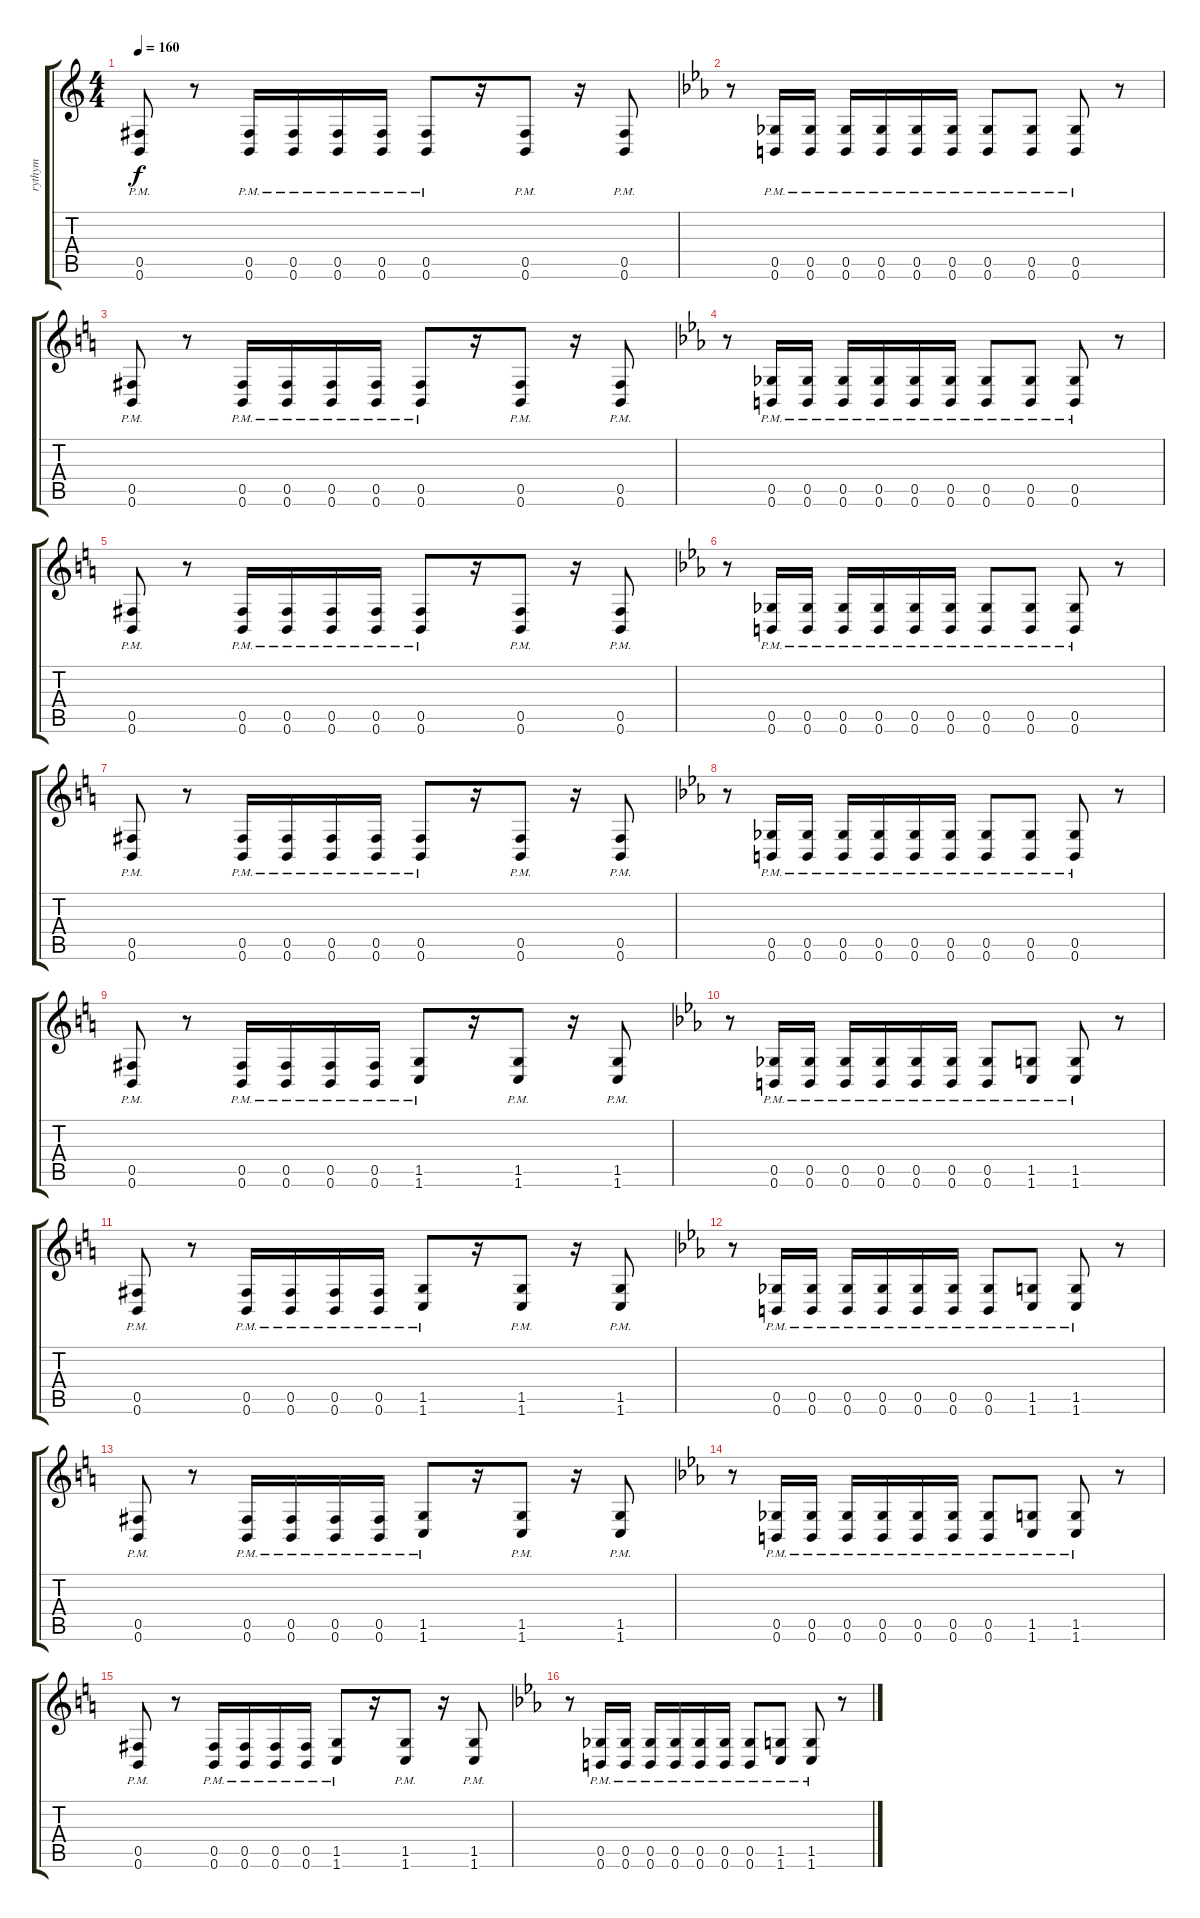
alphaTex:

\track ("rythym" "rythym") {instrument overdrivenguitar}
\staff {score tabs}
\tuning (Db4 Ab3 E3 B2 Gb2 B1) {hide}
\ts (4 4)
\tempo 160
\clef g2
\ks c
(0.5{pm} 0.6{pm}).8{dy f} r.8 (0.5{pm} 0.6{pm}).16 (0.5{pm} 0.6{pm}).16 (0.5{pm} 0.6{pm}).16 (0.5{pm} 0.6{pm}).16 (0.5{pm} 0.6{pm}).8 r.16 (0.5{pm} 0.6{pm}).8 r.16 (0.5{pm} 0.6{pm}).8 |
\ks cminor
r.8 (0.5{pm} 0.6{pm}).16 (0.5{pm} 0.6{pm}).16 (0.5{pm} 0.6{pm}).16 (0.5{pm} 0.6{pm}).16 (0.5{pm} 0.6{pm}).16 (0.5{pm} 0.6{pm}).16 (0.5{pm} 0.6{pm}).8 (0.5{pm} 0.6{pm}).8 (0.5{pm} 0.6{pm}).8 r.8 |
\ks c
(0.5{pm} 0.6{pm}).8 r.8 (0.5{pm} 0.6{pm}).16 (0.5{pm} 0.6{pm}).16 (0.5{pm} 0.6{pm}).16 (0.5{pm} 0.6{pm}).16 (0.5{pm} 0.6{pm}).8 r.16 (0.5{pm} 0.6{pm}).8 r.16 (0.5{pm} 0.6{pm}).8 |
\ks cminor
r.8 (0.5{pm} 0.6{pm}).16 (0.5{pm} 0.6{pm}).16 (0.5{pm} 0.6{pm}).16 (0.5{pm} 0.6{pm}).16 (0.5{pm} 0.6{pm}).16 (0.5{pm} 0.6{pm}).16 (0.5{pm} 0.6{pm}).8 (0.5{pm} 0.6{pm}).8 (0.5{pm} 0.6{pm}).8 r.8 |
\ks c
(0.5{pm} 0.6{pm}).8 r.8 (0.5{pm} 0.6{pm}).16 (0.5{pm} 0.6{pm}).16 (0.5{pm} 0.6{pm}).16 (0.5{pm} 0.6{pm}).16 (0.5{pm} 0.6{pm}).8 r.16 (0.5{pm} 0.6{pm}).8 r.16 (0.5{pm} 0.6{pm}).8 |
\ks cminor
r.8 (0.5{pm} 0.6{pm}).16 (0.5{pm} 0.6{pm}).16 (0.5{pm} 0.6{pm}).16 (0.5{pm} 0.6{pm}).16 (0.5{pm} 0.6{pm}).16 (0.5{pm} 0.6{pm}).16 (0.5{pm} 0.6{pm}).8 (0.5{pm} 0.6{pm}).8 (0.5{pm} 0.6{pm}).8 r.8 |
\ks c
(0.5{pm} 0.6{pm}).8 r.8 (0.5{pm} 0.6{pm}).16 (0.5{pm} 0.6{pm}).16 (0.5{pm} 0.6{pm}).16 (0.5{pm} 0.6{pm}).16 (0.5{pm} 0.6{pm}).8 r.16 (0.5{pm} 0.6{pm}).8 r.16 (0.5{pm} 0.6{pm}).8 |
\ks cminor
r.8 (0.5{pm} 0.6{pm}).16 (0.5{pm} 0.6{pm}).16 (0.5{pm} 0.6{pm}).16 (0.5{pm} 0.6{pm}).16 (0.5{pm} 0.6{pm}).16 (0.5{pm} 0.6{pm}).16 (0.5{pm} 0.6{pm}).8 (0.5{pm} 0.6{pm}).8 (0.5{pm} 0.6{pm}).8 r.8 |
\ks c
(0.5{pm} 0.6{pm}).8 r.8 (0.5{pm} 0.6{pm}).16 (0.5{pm} 0.6{pm}).16 (0.5{pm} 0.6{pm}).16 (0.5{pm} 0.6{pm}).16 (1.5{pm} 1.6{pm}).8 r.16 (1.5{pm} 1.6{pm}).8 r.16 (1.5{pm} 1.6{pm}).8 |
\ks cminor
r.8 (0.5{pm} 0.6{pm}).16 (0.5{pm} 0.6{pm}).16 (0.5{pm} 0.6{pm}).16 (0.5{pm} 0.6{pm}).16 (0.5{pm} 0.6{pm}).16 (0.5{pm} 0.6{pm}).16 (0.5{pm} 0.6{pm}).8 (1.5{pm} 1.6{pm}).8 (1.5{pm} 1.6{pm}).8 r.8 |
\ks c
(0.5{pm} 0.6{pm}).8 r.8 (0.5{pm} 0.6{pm}).16 (0.5{pm} 0.6{pm}).16 (0.5{pm} 0.6{pm}).16 (0.5{pm} 0.6{pm}).16 (1.5{pm} 1.6{pm}).8 r.16 (1.5{pm} 1.6{pm}).8 r.16 (1.5{pm} 1.6{pm}).8 |
\ks cminor
r.8 (0.5{pm} 0.6{pm}).16 (0.5{pm} 0.6{pm}).16 (0.5{pm} 0.6{pm}).16 (0.5{pm} 0.6{pm}).16 (0.5{pm} 0.6{pm}).16 (0.5{pm} 0.6{pm}).16 (0.5{pm} 0.6{pm}).8 (1.5{pm} 1.6{pm}).8 (1.5{pm} 1.6{pm}).8 r.8 |
\ks c
(0.5{pm} 0.6{pm}).8 r.8 (0.5{pm} 0.6{pm}).16 (0.5{pm} 0.6{pm}).16 (0.5{pm} 0.6{pm}).16 (0.5{pm} 0.6{pm}).16 (1.5{pm} 1.6{pm}).8 r.16 (1.5{pm} 1.6{pm}).8 r.16 (1.5{pm} 1.6{pm}).8 |
\ks cminor
r.8 (0.5{pm} 0.6{pm}).16 (0.5{pm} 0.6{pm}).16 (0.5{pm} 0.6{pm}).16 (0.5{pm} 0.6{pm}).16 (0.5{pm} 0.6{pm}).16 (0.5{pm} 0.6{pm}).16 (0.5{pm} 0.6{pm}).8 (1.5{pm} 1.6{pm}).8 (1.5{pm} 1.6{pm}).8 r.8 |
\ks c
(0.5{pm} 0.6{pm}).8 r.8 (0.5{pm} 0.6{pm}).16 (0.5{pm} 0.6{pm}).16 (0.5{pm} 0.6{pm}).16 (0.5{pm} 0.6{pm}).16 (1.5{pm} 1.6{pm}).8 r.16 (1.5{pm} 1.6{pm}).8 r.16 (1.5{pm} 1.6{pm}).8 |
\ks cminor
r.8 (0.5{pm} 0.6{pm}).16 (0.5{pm} 0.6{pm}).16 (0.5{pm} 0.6{pm}).16 (0.5{pm} 0.6{pm}).16 (0.5{pm} 0.6{pm}).16 (0.5{pm} 0.6{pm}).16 (0.5{pm} 0.6{pm}).8 (1.5{pm} 1.6{pm}).8 (1.5{pm} 1.6{pm}).8 r.8
